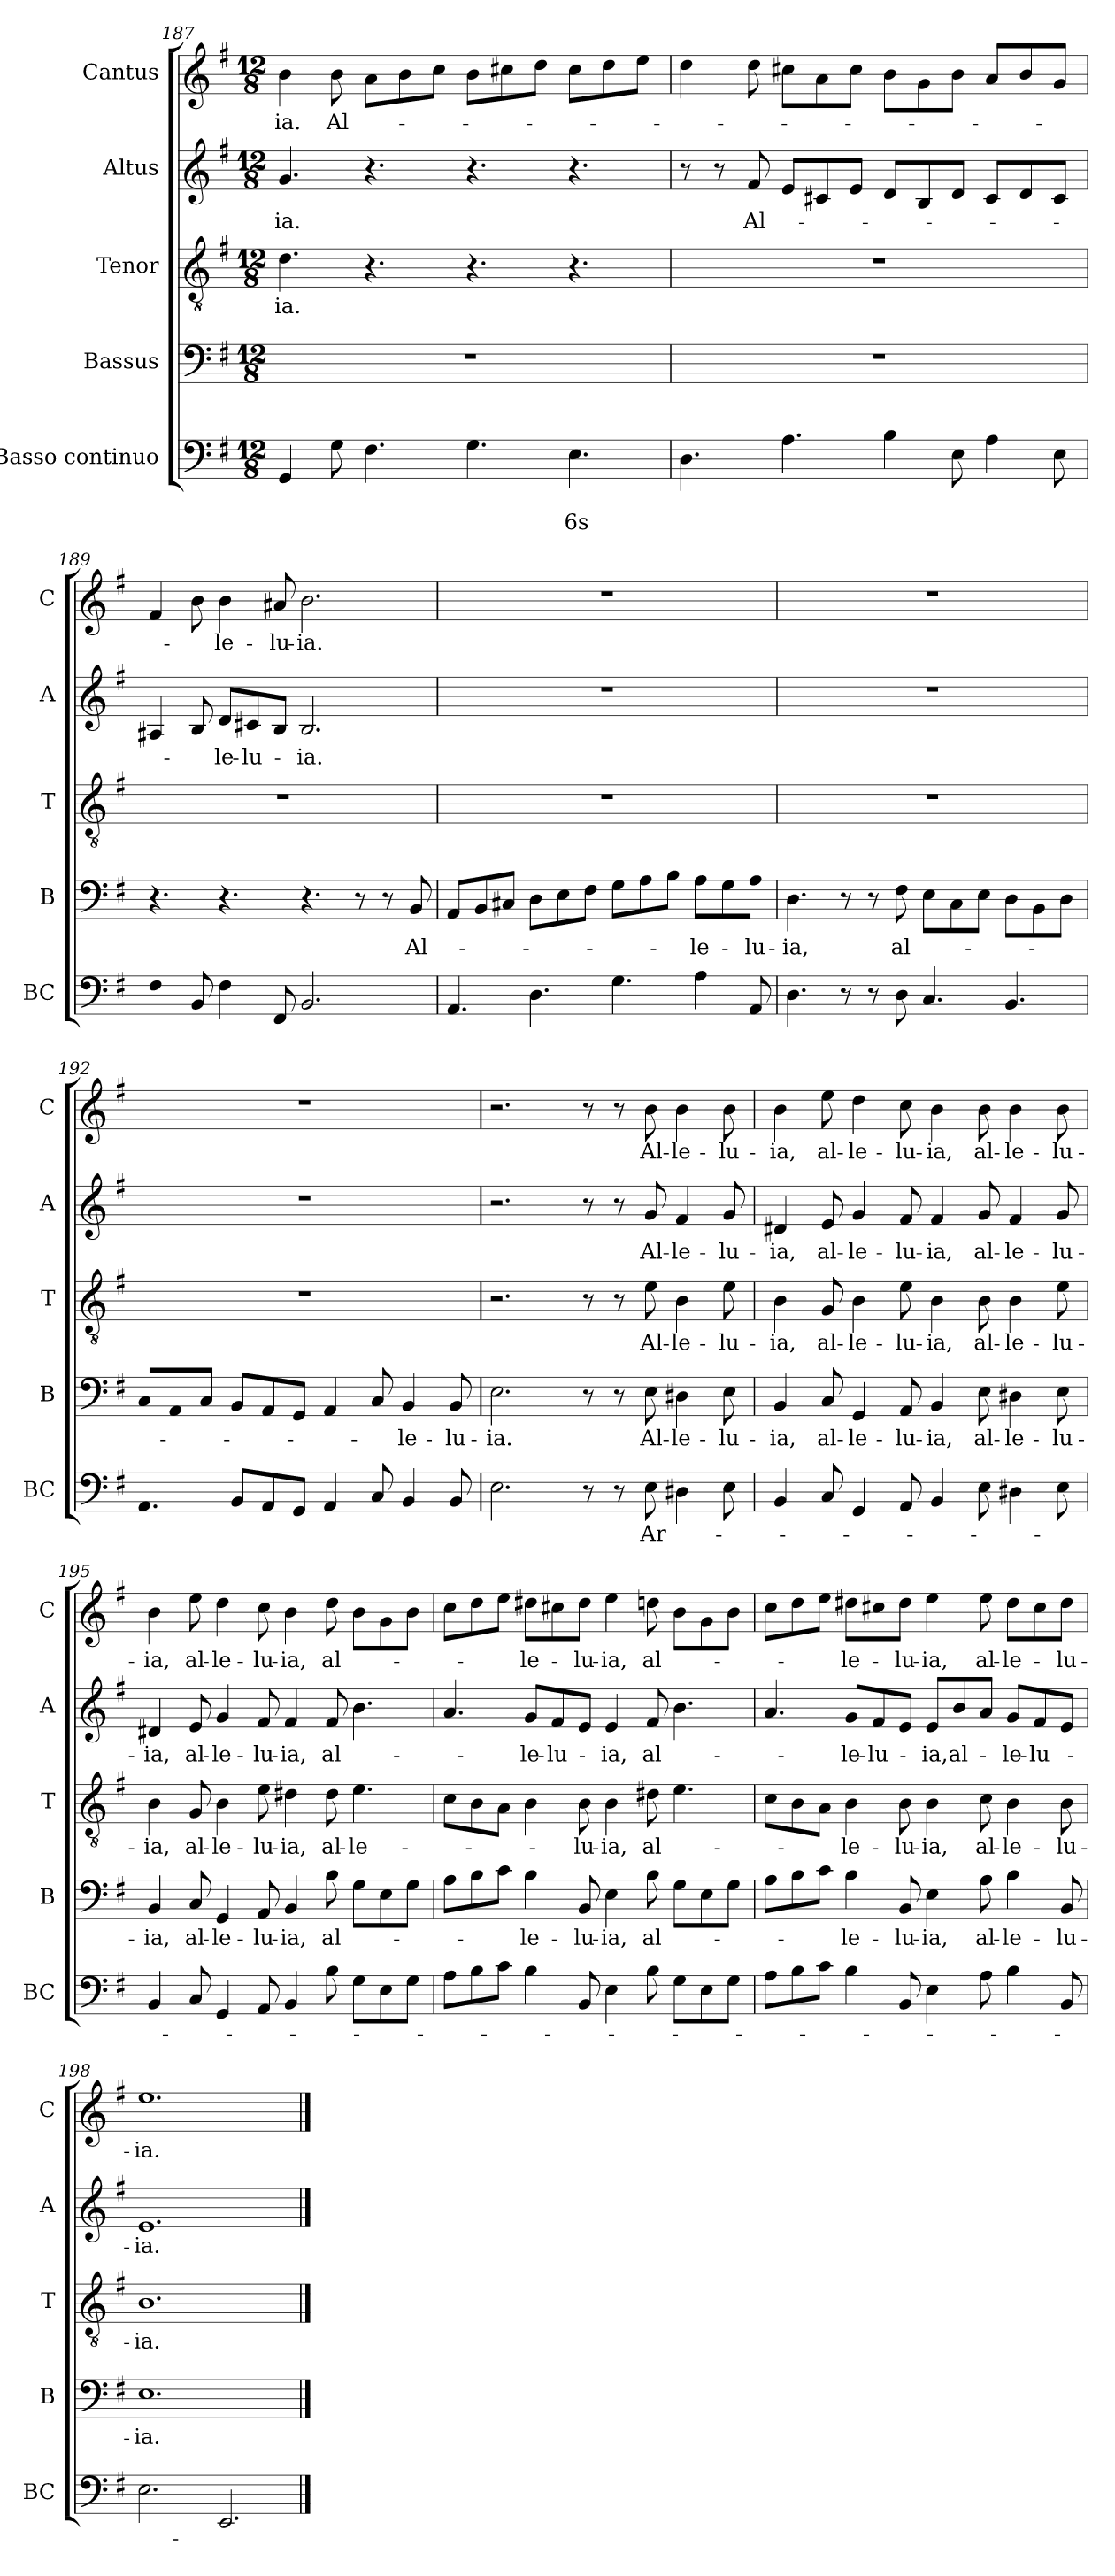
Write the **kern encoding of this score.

**kern	**text	**text	**kern	**text	**kern	**text	**kern	**text	**kern	**text
*part5	*part5	*part5	*part4	*part4	*part3	*part3	*part2	*part2	*part1	*part1
*staff5	*staff5	*staff5	*staff4	*staff4	*staff3	*staff3	*staff2	*staff2	*staff1	*staff1
*I"Basso continuo	*	*	*I"Bassus	*	*I"Tenor	*	*I"Altus	*	*I"Cantus	*
*I'BC	*	*	*I'B	*	*I'T	*	*I'A	*	*I'C	*
*clefF4	*	*	*clefF4	*	*clefGv2	*	*clefG2	*	*clefG2	*
*k[f#]	*	*	*k[f#]	*	*k[f#]	*	*k[f#]	*	*k[f#]	*
*G:	*	*	*G:	*	*G:	*	*G:	*	*G:	*
*M12/8	*	*	*M12/8	*	*M12/8	*	*M12/8	*	*M12/8	*
=187	=187	=187	=187	=187	=187	=187	=187	=187	=187	=187
!	!	!	!	!	!	!LO:LY:b	!	!LO:LY:b	!	!LO:LY:b
4GG/	.	.	1.r	.	4.d\	-ia.	4.g/	-ia.	4b\	-ia.
!	!	!	!	!	!	!	!	!	!	!LO:LY:b
8G\	.	.	.	.	.	.	.	.	8b\	Al-
4.F#\	.	.	.	.	4.r	.	4.r	.	8a\L	.
.	.	.	.	.	.	.	.	.	8b\	.
.	.	.	.	.	.	.	.	.	8cc\J	.
4.G\	.	.	.	.	4.r	.	4.r	.	8b\L	.
.	.	.	.	.	.	.	.	.	8cc#X\	.
.	.	.	.	.	.	.	.	.	8dd\J	.
!	!	!LO:LY:b	!	!	!	!	!	!	!	!
4.E\	.	6s	.	.	4.r	.	4.r	.	8cc#\L	.
.	.	.	.	.	.	.	.	.	8dd\	.
.	.	.	.	.	.	.	.	.	8ee\J	.
!!LO:LB:g=z
=188	=188	=188	=188	=188	=188	=188	=188	=188	=188	=188
4.D\	.	.	1.r	.	1.r	.	8r	.	4dd\	.
.	.	.	.	.	.	.	8r	.	.	.
!	!	!	!	!	!	!	!	!LO:LY:b	!	!
.	.	.	.	.	.	.	8f#/	Al-	8dd\	.
4.A\	.	.	.	.	.	.	8e/L	.	8cc#X\L	.
.	.	.	.	.	.	.	8c#X/	.	8a\	.
.	.	.	.	.	.	.	8e/J	.	8cc#\J	.
4B\	.	.	.	.	.	.	8d/L	.	8b\L	.
.	.	.	.	.	.	.	8B/	.	8g\	.
8E\	.	.	.	.	.	.	8d/J	.	8b\J	.
4A\	.	.	.	.	.	.	8c#/L	.	8a/L	.
.	.	.	.	.	.	.	8d/	.	8b/	.
8E\	.	.	.	.	.	.	8c#/J	.	8g/J	.
=189	=189	=189	=189	=189	=189	=189	=189	=189	=189	=189
4F#\	.	.	4.r	.	1.r	.	4A#X/	.	4f#/	.
8BB/	.	.	.	.	.	.	8B/	.	8b\	.
!	!	!	!	!	!	!	!	!LO:LY:b	!	!LO:LY:b
4F#\	.	.	4.r	.	.	.	8d/L	-le-	4b\	-le-
!	!	!	!	!	!	!	!	!LO:LY:b	!	!
.	.	.	.	.	.	.	8c#X/	-lu-	.	.
!	!	!	!	!	!	!	!	!	!	!LO:LY:b
8FF#/	.	.	.	.	.	.	8B/J	.	8a#X/	-lu-
!	!	!	!	!	!	!	!	!LO:LY:b	!	!LO:LY:b
2.BB/	.	.	4.r	.	.	.	2.B/	-ia.	2.b\	-ia.
.	.	.	8r	.	.	.	.	.	.	.
.	.	.	8r	.	.	.	.	.	.	.
!	!	!	!	!LO:LY:b	!	!	!	!	!	!
.	.	.	8BB/	Al-	.	.	.	.	.	.
=190	=190	=190	=190	=190	=190	=190	=190	=190	=190	=190
4.AA/	.	.	8AA/L	.	1.r	.	1.r	.	1.r	.
.	.	.	8BB/	.	.	.	.	.	.	.
.	.	.	8C#X/J	.	.	.	.	.	.	.
4.D\	.	.	8D\L	.	.	.	.	.	.	.
.	.	.	8E\	.	.	.	.	.	.	.
.	.	.	8F#\J	.	.	.	.	.	.	.
4.G\	.	.	8G\L	.	.	.	.	.	.	.
.	.	.	8A\	.	.	.	.	.	.	.
.	.	.	8B\J	.	.	.	.	.	.	.
!	!	!	!	!LO:LY:b	!	!	!	!	!	!
4A\	.	.	8A\L	-le-	.	.	.	.	.	.
.	.	.	8G\	.	.	.	.	.	.	.
!	!	!	!	!LO:LY:b	!	!	!	!	!	!
8AA/	.	.	8A\J	-lu-	.	.	.	.	.	.
!!LO:PB:g=z
=191	=191	=191	=191	=191	=191	=191	=191	=191	=191	=191
!	!	!	!	!LO:LY:b	!	!	!	!	!	!
4.D\	.	.	4.D\	-ia,	1.r	.	1.r	.	1.r	.
8r	.	.	8r	.	.	.	.	.	.	.
8r	.	.	8r	.	.	.	.	.	.	.
!	!	!	!	!LO:LY:b	!	!	!	!	!	!
8D\	.	.	8F#\	al-	.	.	.	.	.	.
4.C/	.	.	8E\L	.	.	.	.	.	.	.
.	.	.	8C\	.	.	.	.	.	.	.
.	.	.	8E\J	.	.	.	.	.	.	.
4.BB/	.	.	8D\L	.	.	.	.	.	.	.
.	.	.	8BB\	.	.	.	.	.	.	.
.	.	.	8D\J	.	.	.	.	.	.	.
=192	=192	=192	=192	=192	=192	=192	=192	=192	=192	=192
4.AA/	.	.	8C/L	.	1.r	.	1.r	.	1.r	.
.	.	.	8AA/	.	.	.	.	.	.	.
.	.	.	8C/J	.	.	.	.	.	.	.
8BB/L	.	.	8BB/L	.	.	.	.	.	.	.
8AA/	.	.	8AA/	.	.	.	.	.	.	.
8GG/J	.	.	8GG/J	.	.	.	.	.	.	.
4AA/	.	.	4AA/	.	.	.	.	.	.	.
8C/	.	.	8C/	.	.	.	.	.	.	.
!	!	!	!	!LO:LY:b	!	!	!	!	!	!
4BB/	.	.	4BB/	-le-	.	.	.	.	.	.
!	!	!	!	!LO:LY:b	!	!	!	!	!	!
8BB/	.	.	8BB/	-lu-	.	.	.	.	.	.
=193	=193	=193	=193	=193	=193	=193	=193	=193	=193	=193
!	!	!	!	!LO:LY:b	!	!	!	!	!	!
2.E\	.	.	2.E\	-ia.	2.r	.	2.r	.	2.r	.
8r	.	.	8r	.	8r	.	8r	.	8r	.
8r	.	.	8r	.	8r	.	8r	.	8r	.
!	!LO:LY:b	!	!	!LO:LY:b	!	!LO:LY:b	!	!LO:LY:b	!	!LO:LY:b
8E\	Ar-	.	8E\	Al-	8e\	Al-	8g/	Al-	8b\	Al-
!	!	!	!	!LO:LY:b	!	!LO:LY:b	!	!LO:LY:b	!	!LO:LY:b
4D#X\	.	.	4D#X\	-le-	4B\	-le-	4f#/	-le-	4b\	-le-
!	!	!	!	!LO:LY:b	!	!LO:LY:b	!	!LO:LY:b	!	!LO:LY:b
8E\	.	.	8E\	-lu-	8e\	-lu-	8g/	-lu-	8b\	-lu-
!!LO:LB:g=z
=194	=194	=194	=194	=194	=194	=194	=194	=194	=194	=194
!	!	!	!	!LO:LY:b	!	!LO:LY:b	!	!LO:LY:b	!	!LO:LY:b
4BB/	.	.	4BB/	-ia,	4B\	-ia,	4d#X/	-ia,	4b\	-ia,
!	!	!	!	!LO:LY:b	!	!LO:LY:b	!	!LO:LY:b	!	!LO:LY:b
8C/	.	.	8C/	al-	8G/	al-	8e/	al-	8ee\	al-
!	!	!	!	!LO:LY:b	!	!LO:LY:b	!	!LO:LY:b	!	!LO:LY:b
4GG/	.	.	4GG/	-le-	4B\	-le-	4g/	-le-	4dd\	-le-
!	!	!	!	!LO:LY:b	!	!LO:LY:b	!	!LO:LY:b	!	!LO:LY:b
8AA/	.	.	8AA/	-lu-	8e\	-lu-	8f#/	-lu-	8cc\	-lu-
!	!	!	!	!LO:LY:b	!	!LO:LY:b	!	!LO:LY:b	!	!LO:LY:b
4BB/	.	.	4BB/	-ia,	4B\	-ia,	4f#/	-ia,	4b\	-ia,
!	!	!	!	!LO:LY:b	!	!LO:LY:b	!	!LO:LY:b	!	!LO:LY:b
8E\	.	.	8E\	al-	8B\	al-	8g/	al-	8b\	al-
!	!	!	!	!LO:LY:b	!	!LO:LY:b	!	!LO:LY:b	!	!LO:LY:b
4D#X\	.	.	4D#X\	-le-	4B\	-le-	4f#/	-le-	4b\	-le-
!	!	!	!	!LO:LY:b	!	!LO:LY:b	!	!LO:LY:b	!	!LO:LY:b
8E\	.	.	8E\	-lu-	8e\	-lu-	8g/	-lu-	8b\	-lu-
=195	=195	=195	=195	=195	=195	=195	=195	=195	=195	=195
!	!	!	!	!LO:LY:b	!	!LO:LY:b	!	!LO:LY:b	!	!LO:LY:b
4BB/	.	.	4BB/	-ia,	4B\	-ia,	4d#X/	-ia,	4b\	-ia,
!	!	!	!	!LO:LY:b	!	!LO:LY:b	!	!LO:LY:b	!	!LO:LY:b
8C/	.	.	8C/	al-	8G/	al-	8e/	al-	8ee\	al-
!	!	!	!	!LO:LY:b	!	!LO:LY:b	!	!LO:LY:b	!	!LO:LY:b
4GG/	.	.	4GG/	-le-	4B\	-le-	4g/	-le-	4dd\	-le-
!	!	!	!	!LO:LY:b	!	!LO:LY:b	!	!LO:LY:b	!	!LO:LY:b
8AA/	.	.	8AA/	-lu-	8e\	-lu-	8f#/	-lu-	8cc\	-lu-
!	!	!	!	!LO:LY:b	!	!LO:LY:b	!	!LO:LY:b	!	!LO:LY:b
4BB/	.	.	4BB/	-ia,	4d#X\	-ia,	4f#/	-ia,	4b\	-ia,
!	!	!	!	!LO:LY:b	!	!LO:LY:b	!	!LO:LY:b	!	!LO:LY:b
8B\	.	.	8B\	al-	8d#\	al-	8f#/	al-	8dd\	al-
!	!	!	!	!	!	!LO:LY:b	!	!	!	!
8G\L	.	.	8G\L	.	4.e\	-le-	4.b\	.	8b\L	.
8E\	.	.	8E\	.	.	.	.	.	8g\	.
8G\J	.	.	8G\J	.	.	.	.	.	8b\J	.
=196	=196	=196	=196	=196	=196	=196	=196	=196	=196	=196
8A\L	.	.	8A\L	.	8c\L	.	4.a/	.	8cc\L	.
8B\	.	.	8B\	.	8B\	.	.	.	8dd\	.
8c\J	.	.	8c\J	.	8A\J	.	.	.	8ee\J	.
!	!	!	!	!LO:LY:b	!	!	!	!LO:LY:b	!	!LO:LY:b
4B\	.	.	4B\	-le-	4B\	.	8g/L	-le-	8dd#X\L	-le-
!	!	!	!	!	!	!	!	!LO:LY:b	!	!
.	.	.	.	.	.	.	8f#/	-lu-	8cc#X\	.
!	!	!	!	!LO:LY:b	!	!LO:LY:b	!	!	!	!LO:LY:b
8BB/	.	.	8BB/	-lu-	8B\	-lu-	8e/J	.	8dd#\J	-lu-
!	!	!	!	!LO:LY:b	!	!LO:LY:b	!	!LO:LY:b	!	!LO:LY:b
4E\	.	.	4E\	-ia,	4B\	-ia,	4e/	-ia,	4ee\	-ia,
!	!	!	!	!LO:LY:b	!	!LO:LY:b	!	!LO:LY:b	!	!LO:LY:b
8B\	.	.	8B\	al-	8d#X\	al-	8f#/	al-	8ddn\	al-
8G\L	.	.	8G\L	.	4.e\	.	4.b\	.	8b\L	.
8E\	.	.	8E\	.	.	.	.	.	8g\	.
8G\J	.	.	8G\J	.	.	.	.	.	8b\J	.
!!LO:LB:g=z
=197	=197	=197	=197	=197	=197	=197	=197	=197	=197	=197
8A\L	.	.	8A\L	.	8c\L	.	4.a/	.	8cc\L	.
8B\	.	.	8B\	.	8B\	.	.	.	8dd\	.
8c\J	.	.	8c\J	.	8A\J	.	.	.	8ee\J	.
!	!	!	!	!LO:LY:b	!	!LO:LY:b	!	!LO:LY:b	!	!LO:LY:b
4B\	.	.	4B\	-le-	4B\	-le-	8g/L	-le-	8dd#X\L	-le-
!	!	!	!	!	!	!	!	!LO:LY:b	!	!
.	.	.	.	.	.	.	8f#/	-lu-	8cc#X\	.
!	!	!	!	!LO:LY:b	!	!LO:LY:b	!	!	!	!LO:LY:b
8BB/	.	.	8BB/	-lu-	8B\	-lu-	8e/J	.	8dd#\J	-lu-
!	!	!	!	!LO:LY:b	!	!LO:LY:b	!	!LO:LY:b	!	!LO:LY:b
4E\	.	.	4E\	-ia,	4B\	-ia,	8e/L	-ia,	4ee\	-ia,
!	!	!	!	!	!	!	!	!LO:LY:b	!	!
.	.	.	.	.	.	.	8b/	al-	.	.
!	!	!	!	!LO:LY:b	!	!LO:LY:b	!	!	!	!LO:LY:b
8A\	.	.	8A\	al-	8c\	al-	8a/J	.	8ee\	al-
!	!	!	!	!LO:LY:b	!	!LO:LY:b	!	!LO:LY:b	!	!LO:LY:b
4B\	.	.	4B\	-le-	4B\	-le-	8g/L	-le-	8dd#\L	-le-
!	!	!	!	!	!	!	!	!LO:LY:b	!	!
.	.	.	.	.	.	.	8f#/	-lu-	8cc#\	.
!	!	!	!	!LO:LY:b	!	!LO:LY:b	!	!	!	!LO:LY:b
8BB/	.	.	8BB/	-lu-	8B\	-lu-	8e/J	.	8dd#\J	-lu-
=198	=198	=198	=198	=198	=198	=198	=198	=198	=198	=198
!	!	!	!	!LO:LY:b	!	!LO:LY:b	!	!LO:LY:b	!	!LO:LY:b
2.E\	.	.	1.E	-ia.	1.B	-ia.	1.e	-ia.	1.ee	-ia.
2.EE/	.	.	.	.	.	.	.	.	.	.
==	==	==	==	==	==	==	==	==	==	==
*-	*-	*-	*-	*-	*-	*-	*-	*-	*-	*-
